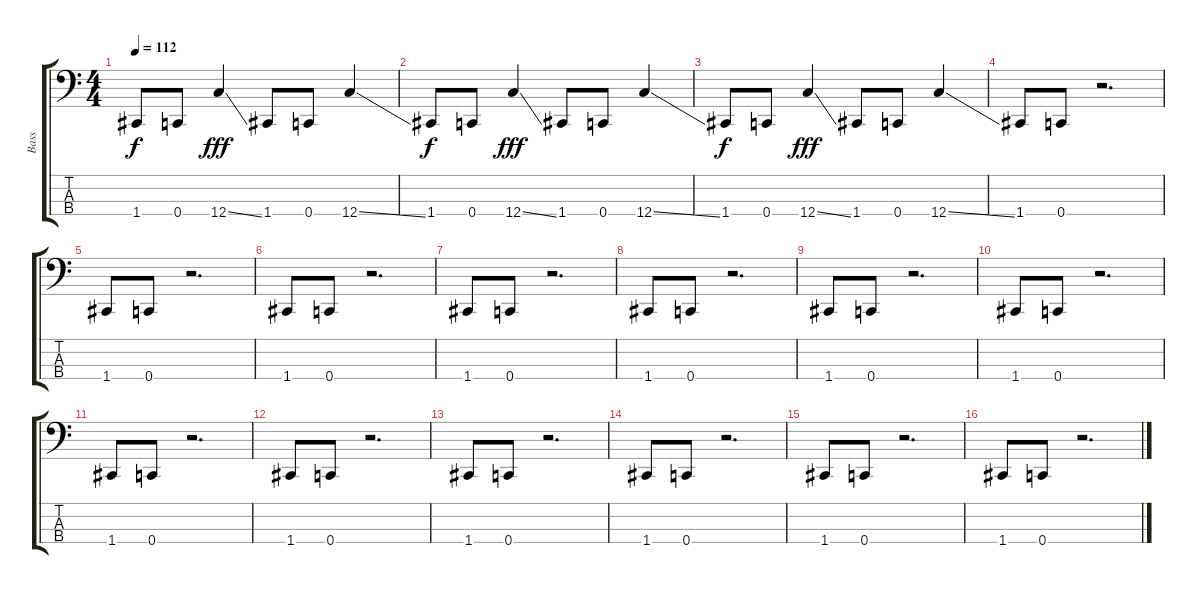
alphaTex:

\track ("Bass" "Bass") {instrument electricbassfinger}
\staff {score tabs}
\tuning (F2 C2 G1 C1) {hide}
\ts (4 4)
\tempo 112
\clef f4
\ks c
1.4.8{dy f} 0.4.8 12.4{ss}.4{dy fff} 1.4.8 0.4.8 12.4{ss}.4 |
1.4.8{dy f} 0.4.8 12.4{ss}.4{dy fff} 1.4.8 0.4.8 12.4{ss}.4 |
1.4.8{dy f} 0.4.8 12.4{ss}.4{dy fff} 1.4.8 0.4.8 12.4{ss}.4 |
1.4.8{volume 15 instrument electricbassfinger} 0.4.8 r.2{d} |
1.4.8 0.4.8 r.2{d} |
1.4.8{volume 15 instrument electricbassfinger} 0.4.8 r.2{d} |
1.4.8 0.4.8 r.2{d} |
1.4.8{volume 15 instrument electricbassfinger} 0.4.8 r.2{d} |
1.4.8 0.4.8 r.2{d} |
1.4.8{volume 15 instrument electricbassfinger} 0.4.8 r.2{d} |
1.4.8 0.4.8 r.2{d} |
1.4.8{volume 15 instrument electricbassfinger} 0.4.8 r.2{d} |
1.4.8 0.4.8 r.2{d} |
1.4.8{volume 15 instrument electricbassfinger} 0.4.8 r.2{d} |
1.4.8 0.4.8 r.2{d} |
1.4.8{volume 15 instrument electricbassfinger} 0.4.8 r.2{d}
